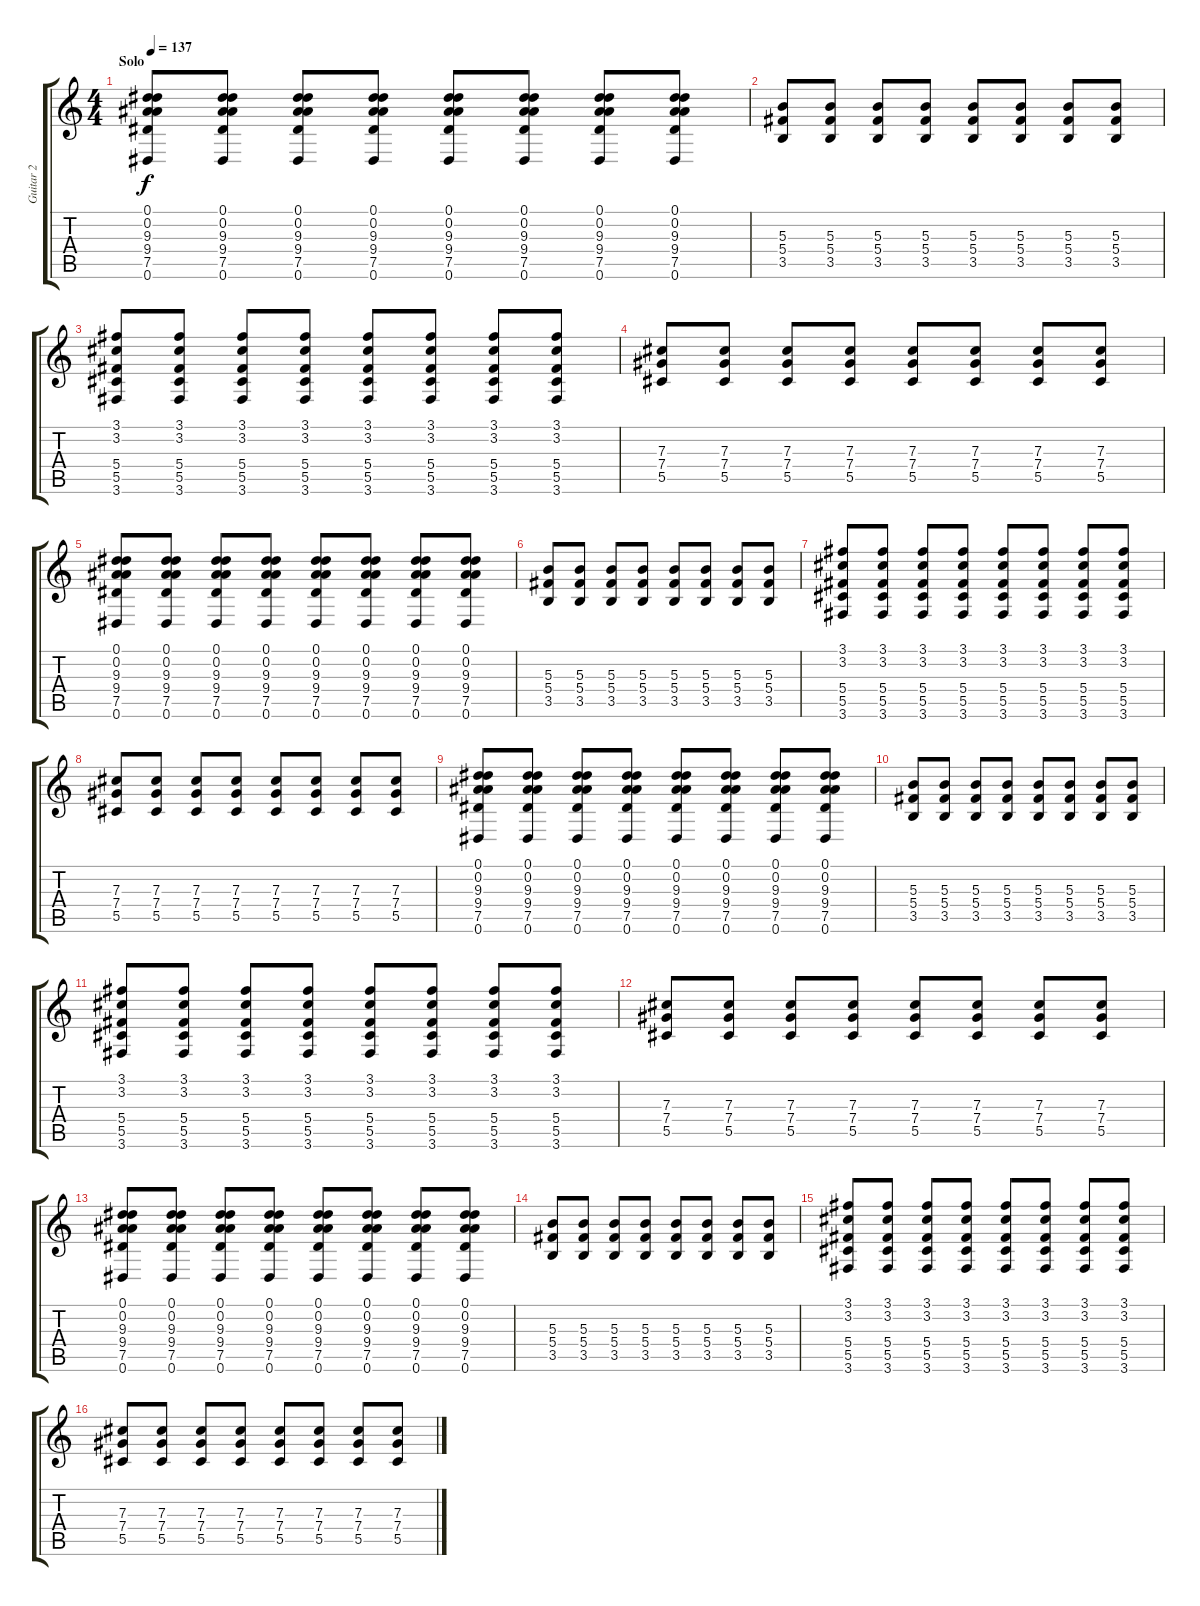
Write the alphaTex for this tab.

\track ("Guitar 2" "Guitar 2") {instrument distortionguitar}
\staff {score tabs}
\tuning (Eb4 Bb3 Gb3 Db3 Ab2 Eb2) {hide}
\ts (4 4)
\section ("" "Solo")
\tempo 137
\clef g2
\ks c
(0.1 0.2 9.3 9.4 7.5 0.6).8{dy f} (0.1 0.2 9.3 9.4 7.5 0.6).8 (0.1 0.2 9.3 9.4 7.5 0.6).8 (0.1 0.2 9.3 9.4 7.5 0.6).8 (0.1 0.2 9.3 9.4 7.5 0.6).8 (0.1 0.2 9.3 9.4 7.5 0.6).8 (0.1 0.2 9.3 9.4 7.5 0.6).8 (0.1 0.2 9.3 9.4 7.5 0.6).8 |
(5.3 5.4 3.5).8 (5.3 5.4 3.5).8 (5.3 5.4 3.5).8 (5.3 5.4 3.5).8 (5.3 5.4 3.5).8 (5.3 5.4 3.5).8 (5.3 5.4 3.5).8 (5.3 5.4 3.5).8 |
(3.1 3.2 5.4 5.5 3.6).8 (3.1 3.2 5.4 5.5 3.6).8 (3.1 3.2 5.4 5.5 3.6).8 (3.1 3.2 5.4 5.5 3.6).8 (3.1 3.2 5.4 5.5 3.6).8 (3.1 3.2 5.4 5.5 3.6).8 (3.1 3.2 5.4 5.5 3.6).8 (3.1 3.2 5.4 5.5 3.6).8 |
(7.3 7.4 5.5).8 (7.3 7.4 5.5).8 (7.3 7.4 5.5).8 (7.3 7.4 5.5).8 (7.3 7.4 5.5).8 (7.3 7.4 5.5).8 (7.3 7.4 5.5).8 (7.3 7.4 5.5).8 |
(0.1 0.2 9.3 9.4 7.5 0.6).8 (0.1 0.2 9.3 9.4 7.5 0.6).8 (0.1 0.2 9.3 9.4 7.5 0.6).8 (0.1 0.2 9.3 9.4 7.5 0.6).8 (0.1 0.2 9.3 9.4 7.5 0.6).8 (0.1 0.2 9.3 9.4 7.5 0.6).8 (0.1 0.2 9.3 9.4 7.5 0.6).8 (0.1 0.2 9.3 9.4 7.5 0.6).8 |
(5.3 5.4 3.5).8 (5.3 5.4 3.5).8 (5.3 5.4 3.5).8 (5.3 5.4 3.5).8 (5.3 5.4 3.5).8 (5.3 5.4 3.5).8 (5.3 5.4 3.5).8 (5.3 5.4 3.5).8 |
(3.1 3.2 5.4 5.5 3.6).8 (3.1 3.2 5.4 5.5 3.6).8 (3.1 3.2 5.4 5.5 3.6).8 (3.1 3.2 5.4 5.5 3.6).8 (3.1 3.2 5.4 5.5 3.6).8 (3.1 3.2 5.4 5.5 3.6).8 (3.1 3.2 5.4 5.5 3.6).8 (3.1 3.2 5.4 5.5 3.6).8 |
(7.3 7.4 5.5).8 (7.3 7.4 5.5).8 (7.3 7.4 5.5).8 (7.3 7.4 5.5).8 (7.3 7.4 5.5).8 (7.3 7.4 5.5).8 (7.3 7.4 5.5).8 (7.3 7.4 5.5).8 |
(0.1 0.2 9.3 9.4 7.5 0.6).8 (0.1 0.2 9.3 9.4 7.5 0.6).8 (0.1 0.2 9.3 9.4 7.5 0.6).8 (0.1 0.2 9.3 9.4 7.5 0.6).8 (0.1 0.2 9.3 9.4 7.5 0.6).8 (0.1 0.2 9.3 9.4 7.5 0.6).8 (0.1 0.2 9.3 9.4 7.5 0.6).8 (0.1 0.2 9.3 9.4 7.5 0.6).8 |
(5.3 5.4 3.5).8 (5.3 5.4 3.5).8 (5.3 5.4 3.5).8 (5.3 5.4 3.5).8 (5.3 5.4 3.5).8 (5.3 5.4 3.5).8 (5.3 5.4 3.5).8 (5.3 5.4 3.5).8 |
(3.1 3.2 5.4 5.5 3.6).8 (3.1 3.2 5.4 5.5 3.6).8 (3.1 3.2 5.4 5.5 3.6).8 (3.1 3.2 5.4 5.5 3.6).8 (3.1 3.2 5.4 5.5 3.6).8 (3.1 3.2 5.4 5.5 3.6).8 (3.1 3.2 5.4 5.5 3.6).8 (3.1 3.2 5.4 5.5 3.6).8 |
(7.3 7.4 5.5).8 (7.3 7.4 5.5).8 (7.3 7.4 5.5).8 (7.3 7.4 5.5).8 (7.3 7.4 5.5).8 (7.3 7.4 5.5).8 (7.3 7.4 5.5).8 (7.3 7.4 5.5).8 |
(0.1 0.2 9.3 9.4 7.5 0.6).8 (0.1 0.2 9.3 9.4 7.5 0.6).8 (0.1 0.2 9.3 9.4 7.5 0.6).8 (0.1 0.2 9.3 9.4 7.5 0.6).8 (0.1 0.2 9.3 9.4 7.5 0.6).8 (0.1 0.2 9.3 9.4 7.5 0.6).8 (0.1 0.2 9.3 9.4 7.5 0.6).8 (0.1 0.2 9.3 9.4 7.5 0.6).8 |
(5.3 5.4 3.5).8 (5.3 5.4 3.5).8 (5.3 5.4 3.5).8 (5.3 5.4 3.5).8 (5.3 5.4 3.5).8 (5.3 5.4 3.5).8 (5.3 5.4 3.5).8 (5.3 5.4 3.5).8 |
(3.1 3.2 5.4 5.5 3.6).8 (3.1 3.2 5.4 5.5 3.6).8 (3.1 3.2 5.4 5.5 3.6).8 (3.1 3.2 5.4 5.5 3.6).8 (3.1 3.2 5.4 5.5 3.6).8 (3.1 3.2 5.4 5.5 3.6).8 (3.1 3.2 5.4 5.5 3.6).8 (3.1 3.2 5.4 5.5 3.6).8 |
(7.3 7.4 5.5).8 (7.3 7.4 5.5).8 (7.3 7.4 5.5).8 (7.3 7.4 5.5).8 (7.3 7.4 5.5).8 (7.3 7.4 5.5).8 (7.3 7.4 5.5).8 (7.3 7.4 5.5).8
